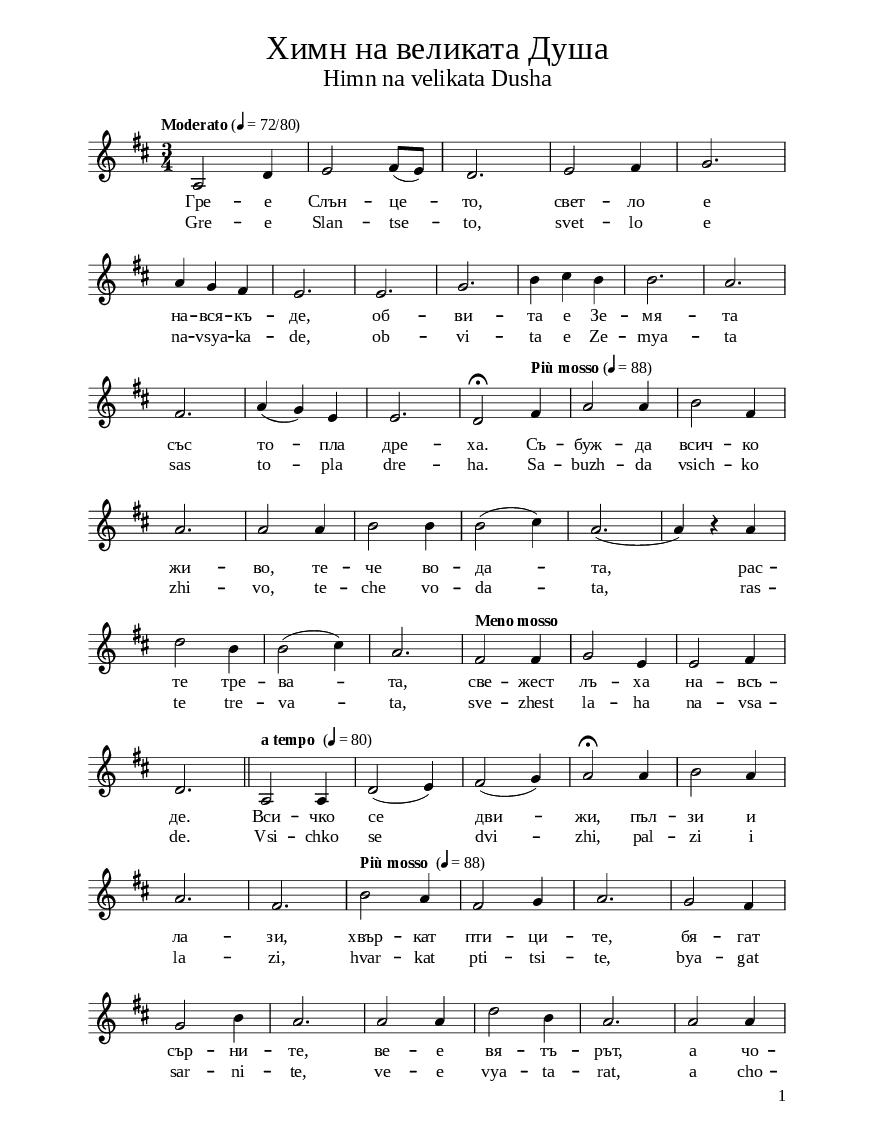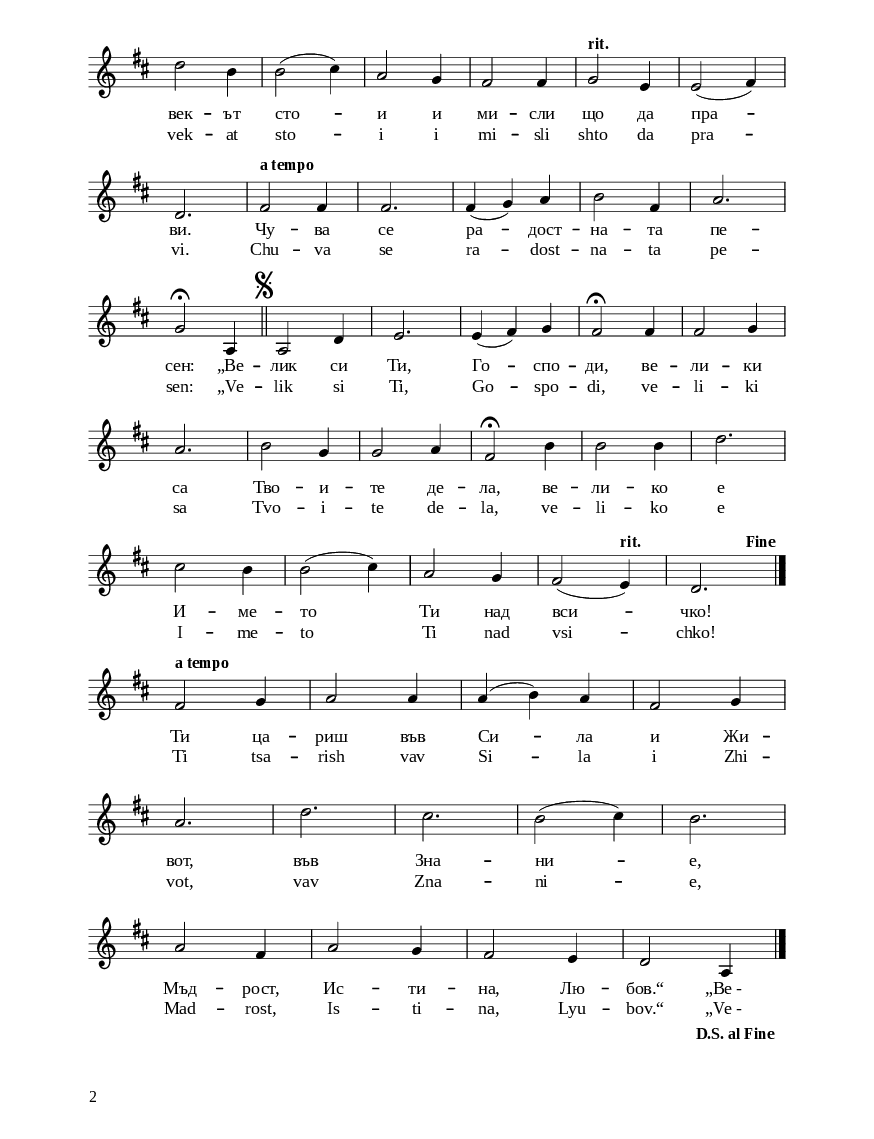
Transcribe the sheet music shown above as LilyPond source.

\version "2.24.0"

% include paper part and global functions
\include "include/globals.ily"

\bookpart {
  \include "include/bookpart-paper.ily"
  \score {
    \include "include/score-layout.ily"


    \new Voice \absolute {
      \clef treble
      \key d \major
      \time 3/4
      \tempoFunc "Moderato" 4 "72/80"
      \autoBeamOff



      \autoBeamOff
      a2 d'4 | e'2 fis'8 [ (e'8) ]| d'2. | e'2 fis'4 | g'2. | \break

      a'4 g'4 fis'4 | e'2. | e'2. | g'2. | b'4 cis''4 b'4 | b'2. | a'2. | \break

      fis'2. | a'4 (g'4) e'4 | e'2. | d'2 \fermata   
      \tempoFunc "Più mosso" 4 "88"
      fis'4  | a'2 a'4 | b'2 fis'4 | \break

      a'2. | a'2 a'4 | b'2 b'4 | b'2 ( cis''4 ) | a'2. ( | a'4 ) r4 a'4 | \break

      d''2 b'4 | b'2 ( cis''4 ) | a'2. |\tempo "Meno mosso" fis'2 fis'4  | g'2 e'4 | e'2 fis'4 | \break

      d'2.  \bar "||"
      \tempoFunc "a tempo " 4 "80"

      a2 a4 | d'2 ( e'4 ) | fis'2 ( g'4 ) | a'2 \fermata a'4 | b'2 a'4 | \break

      a'2. | fis'2. |
      \tempoFunc "Più mosso " 4 "88"
      b'2 a'4 | fis'2 g'4 | a'2. | g'2 fis'4 | \break

      g'2 b'4 | a'2. | a'2 a'4 | d''2 b'4 | a'2. | a'2 a'4 | \break

      d''2 b'4 | b'2 ( cis''4 ) | a'2 g'4 |fis'2  fis'4 |
      \tempo "rit." g'2  e'4 | e'2 ( fis'4 ) | \break
      d'2. | \tempo "a tempo" fis'2 fis'4 | fis'2. | fis'4 ( g'4 )  a'4 | b'2 fis'4 |a'2.   \break
      | % 61
      g'2 ^\fermata a4 \mark \markup { \musicglyph "scripts.segno" }  \bar "||"
      a2  d'4 | % 63
      e'2. | % 64
      e'4 (  fis'4 )  g'4 | % 65
      fis'2 ^\fermata  fis'4 | % 66
      fis'2  g'4 \break | % 67
      a'2. | % 68
      b'2  g'4 | % 69
      g'2  a'4 |
      fis'2 ^\fermata  b'4 | % 71
      b'2  b'4 | % 72
      d''2. \break | % 73
      cis''2  b'4 | % 74
      b'2 (  cis''4 ) | % 75
      a'2  g'4 | % 76
      fis'2 ( \tempo "rit." e'4 )  | % 77
      \tempo "              Fine" d'2. \bar "|."
      \break | % 78
      \tempo "a tempo" fis'2 g'4 | % 79
      a'2  a'4 |
      a'4 (  b'4 )  a'4 | % 81
      fis'2  g'4 \break | % 82
      a'2. | % 83
      d''2. | % 84
      cis''2. | % 85
      b'2 (  cis''4 ) | % 86
      b'2. \break | % 87
      a'2  fis'4 | % 88
      a'2  g'4 | % 89
      fis'2  e'4 |
      d'2  a4 \bar "|."
    }

    \addlyrics {
      Гре -- е Слън -- це -- то, свет -- ло е

      на -- вся -- къ -- де,  об -- ви -- та е Зе -- мя -- та със то -- пла дре -- ха.

      Съ -- буж -- да всич  --  ко жи -- во,

      те -- че во -- да -- та, рас -- те тре -- ва -- та,

      све -- жест лъ -- ха на -- всъ -- де.

      Вси -- чко се дви -- жи, пъл -- зи и ла -- зи,

      хвър -- кат пти -- ци -- те, бя -- гат сър -- ни -- те,

      ве -- е вя -- тъ -- рът, а чо -- век -- ът сто -- и

      и ми -- сли що да пра -- ви.

      Чу -- ва се ра -- дост -- на -- та пе -- сен:

      „Ве -- лик си Ти, Го -- спо -- ди,

      ве -- ли -- ки са Тво -- и -- те де -- ла,

      ве -- ли -- ко е И -- ме -- то Ти над вси -- чко!

      Ти ца -- риш във Си -- ла и Жи -- вот,

      във Зна -- ни -- е, Мъд -- рост,

      Ис -- ти -- на, Лю -- бов.“ "„Ве - "

    }
    \addlyrics {
      Gre -- e Slan -- tse -- to, svet -- lo e

      na -- vsya -- ka -- de,  ob -- vi -- ta e Ze -- mya -- ta sas to -- pla dre -- ha.

      Sa -- buzh -- da vsich  --  ko zhi -- vo,

      te -- che vo -- da -- ta, ras -- te tre -- va -- ta,

      sve -- zhest la -- ha na -- vsa -- de.

      Vsi -- chko se dvi -- zhi, pal -- zi i la -- zi,

      hvar -- kat pti -- tsi -- te, bya -- gat sar -- ni -- te,

      ve -- e vya -- ta -- rat, a cho -- vek -- at sto -- i

      i mi -- sli shto da pra -- vi.

      Chu -- va se ra -- dost -- na -- ta pe -- sen:

      „Ve -- lik si Ti, Go -- spo -- di,

      ve -- li -- ki sa Tvo -- i -- te de -- la,

      ve -- li -- ko e I -- me -- to Ti nad vsi -- chko!

      Ti tsa -- rish vav Si -- la i Zhi -- vot,

      vav Zna -- ni -- e, Mad -- rost,

      Is -- ti -- na, Lyu -- bov.“ "„Ve - "
    }


    \header {
      title = \titleFunc "Химн на великата Душа" "Himn na velikata Dusha"
    }

    \midi{}

  } % score

  \markup \dc-one "D.S. al Fine"
  %

  % include foreign translation(s) of the song

  \pageBreak
  \version "2.22.0"

\markup \fill-line { \fontsize #6 "Hymne der Großen Seele" }
\markup \null
\markup \null
\markup \fontsize #+2.5 {
  \hspace #12
  \override #'(baseline-skip . 2)

  \column {
    \line { " " }

 \line { " "Die Sonne scheint, }

 \line { " "überall ist es hell, }

 \line { " "die Erde ist von einem warmen Gewand umhüllt. }

 \line { " "Sie erweckt alles Lebendige; }

 \line { " "das Wasser fließt, das Gras sprießt, }

 \line { " "eine frische Brise weht überall. }

 \line { " "Alles bewegt sich, kriecht und krabbelt.}

 \line { " "Die Vögel flattern, die Rehe laufen }

 \line { " "und der Wind weht }

 \line { " "und der Mensch steht}

 \line { " "und denkt nach, was er tun soll. }

 \line { " "Dann erklingt ein fröhliches Lied:}

 \line { " "Groß bist Du, Herr,}

 \line { " " groß sind Deine Werke, }

 \line { " " groß ist Dein Name über allem!}

 \line { " "Du herrschst in der Kraft und im Leben,}

 \line { " "im Wissen, in der Weisheit, }

 \line { " "der Wahrheit und der Liebe.}

 \line { " "Groß bist Du, Herr, }

 \line { " "groß sind Deine Werke, }

 \line { " "groß ist Dein Name über allem!}

  }
}


} % bookpart
